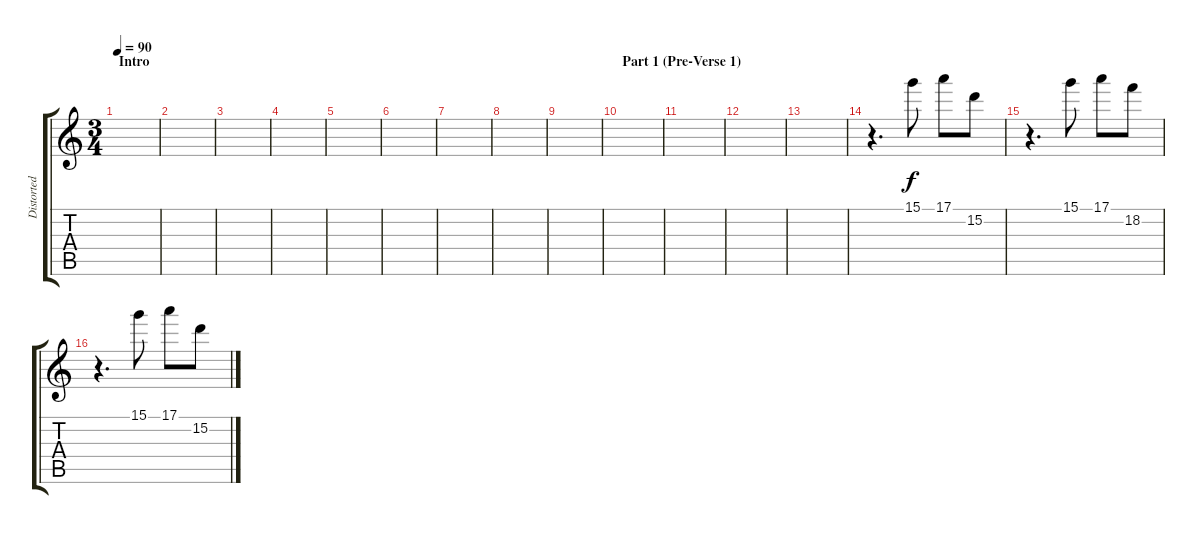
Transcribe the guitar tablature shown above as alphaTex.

\track ("Distorted Guitar II" "Distorted ") {instrument distortionguitar}
\staff {score tabs}
\tuning (E4 B3 G3 D3 A2 E2) {hide}
\ts (3 4)
\section ("" "Intro")
\tempo 90
\clef g2
\ks c
|
|
|
|
|
|
|
|
|
\section ("" "Part 1 (Pre-Verse 1)")
|
|
|
|
r.4{d} 15.1.8 17.1.8 15.2.8 |
r.4{d} 15.1.8 17.1.8 18.2.8 |
r.4{d} 15.1.8 17.1.8 15.2.8
